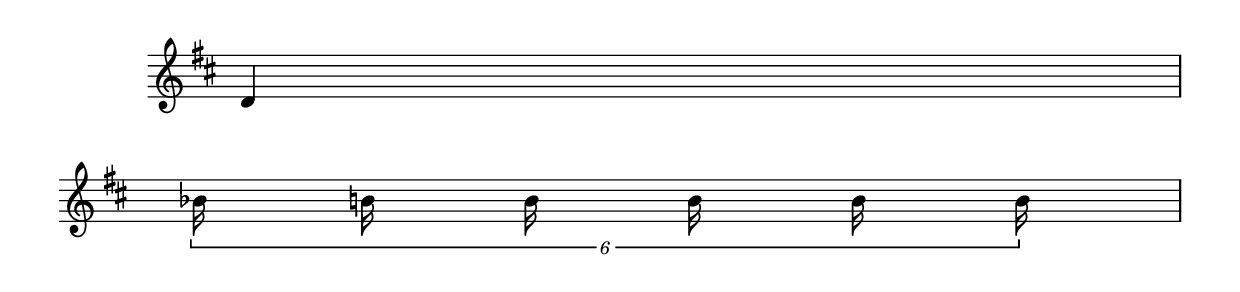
#(ly:set-option 'midi-extension "mid")
\version "2.12.3"
\include "english.ly"
\header{


}
%{

%}
melody = {
\once \override Staff.TimeSignature #'stencil = ##f
\clef treble
\key c \major
\autoBeamOn
\cadenzaOn


 c'4 \bar "|"  \break
\grace s64 \times 4/6{ af'16 a'16 a'16 a'16 a'16 a'16 }  \bar "|"  \break

}


text = \lyricmode {
       
}

\score{
\transpose c' d'
<<
\new Voice = "one" {
\melody
}
\new Lyrics \lyricsto "one" \text
>>
\layout {
\context {
\Score
\remove "Bar_number_engraver"
}
}
\midi {
\context {
\Score
tempoWholesPerMinute = #(ly:make-moment 200 4)
}
}
}